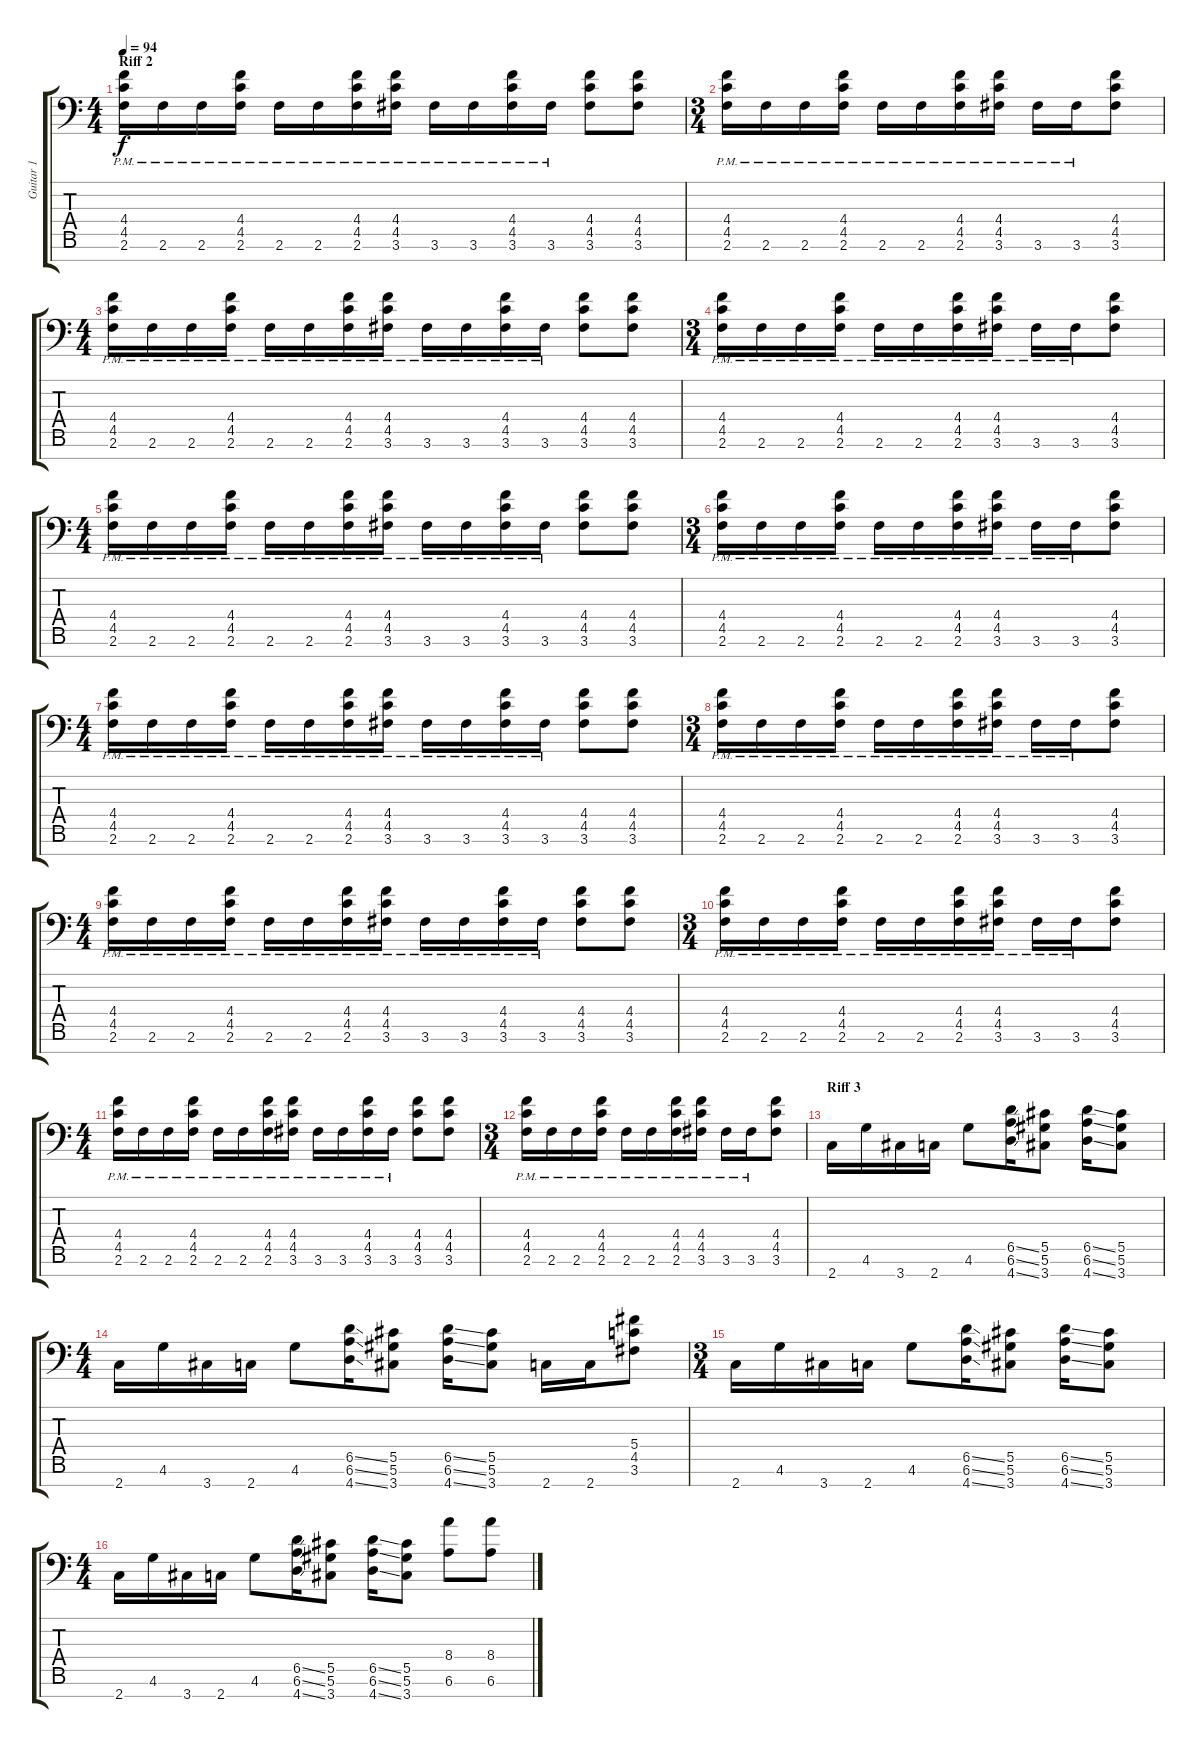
\track ("Guitar 1" "Guitar 1") {instrument electricguitarclean}
\staff {score tabs}
\tuning (Eb4 Bb3 Gb3 Db3 Ab2 Eb2 Bb1) {hide}
\ts (4 4)
\section ("" "Riff 2")
\tempo 94
\clef f4
\ks c
(4.4{pm} 4.5{pm} 2.6{pm}).16{dy f volume 16 balance 0 instrument distortionguitar} 2.6{pm}.16 2.6{pm}.16 (4.4{pm} 4.5{pm} 2.6{pm}).16 2.6{pm}.16 2.6{pm}.16 (4.4{pm} 4.5{pm} 2.6{pm}).16 (4.4{pm} 4.5{pm} 3.6{pm}).16 3.6{pm}.16 3.6{pm}.16 (4.4{pm} 4.5{pm} 3.6{pm}).16 3.6{pm}.16 (4.4 4.5 3.6).8 (4.4 4.5 3.6).8 |
\ts (3 4)
(4.4{pm} 4.5{pm} 2.6{pm}).16 2.6{pm}.16 2.6{pm}.16 (4.4{pm} 4.5{pm} 2.6{pm}).16 2.6{pm}.16 2.6{pm}.16 (4.4{pm} 4.5{pm} 2.6{pm}).16 (4.4{pm} 4.5{pm} 3.6{pm}).16 3.6{pm}.16 3.6{pm}.16 (4.4 4.5 3.6).8 |
\ts (4 4)
(4.4{pm} 4.5{pm} 2.6{pm}).16 2.6{pm}.16 2.6{pm}.16 (4.4{pm} 4.5{pm} 2.6{pm}).16 2.6{pm}.16 2.6{pm}.16 (4.4{pm} 4.5{pm} 2.6{pm}).16 (4.4{pm} 4.5{pm} 3.6{pm}).16 3.6{pm}.16 3.6{pm}.16 (4.4{pm} 4.5{pm} 3.6{pm}).16 3.6{pm}.16 (4.4 4.5 3.6).8 (4.4 4.5 3.6).8 |
\ts (3 4)
(4.4{pm} 4.5{pm} 2.6{pm}).16 2.6{pm}.16 2.6{pm}.16 (4.4{pm} 4.5{pm} 2.6{pm}).16 2.6{pm}.16 2.6{pm}.16 (4.4{pm} 4.5{pm} 2.6{pm}).16 (4.4{pm} 4.5{pm} 3.6{pm}).16 3.6{pm}.16 3.6{pm}.16 (4.4 4.5 3.6).8 |
\ts (4 4)
(4.4{pm} 4.5{pm} 2.6{pm}).16 2.6{pm}.16 2.6{pm}.16 (4.4{pm} 4.5{pm} 2.6{pm}).16 2.6{pm}.16 2.6{pm}.16 (4.4{pm} 4.5{pm} 2.6{pm}).16 (4.4{pm} 4.5{pm} 3.6{pm}).16 3.6{pm}.16 3.6{pm}.16 (4.4{pm} 4.5{pm} 3.6{pm}).16 3.6{pm}.16 (4.4 4.5 3.6).8 (4.4 4.5 3.6).8 |
\ts (3 4)
(4.4{pm} 4.5{pm} 2.6{pm}).16 2.6{pm}.16 2.6{pm}.16 (4.4{pm} 4.5{pm} 2.6{pm}).16 2.6{pm}.16 2.6{pm}.16 (4.4{pm} 4.5{pm} 2.6{pm}).16 (4.4{pm} 4.5{pm} 3.6{pm}).16 3.6{pm}.16 3.6{pm}.16 (4.4 4.5 3.6).8 |
\ts (4 4)
(4.4{pm} 4.5{pm} 2.6{pm}).16 2.6{pm}.16 2.6{pm}.16 (4.4{pm} 4.5{pm} 2.6{pm}).16 2.6{pm}.16 2.6{pm}.16 (4.4{pm} 4.5{pm} 2.6{pm}).16 (4.4{pm} 4.5{pm} 3.6{pm}).16 3.6{pm}.16 3.6{pm}.16 (4.4{pm} 4.5{pm} 3.6{pm}).16 3.6{pm}.16 (4.4 4.5 3.6).8 (4.4 4.5 3.6).8 |
\ts (3 4)
(4.4{pm} 4.5{pm} 2.6{pm}).16 2.6{pm}.16 2.6{pm}.16 (4.4{pm} 4.5{pm} 2.6{pm}).16 2.6{pm}.16 2.6{pm}.16 (4.4{pm} 4.5{pm} 2.6{pm}).16 (4.4{pm} 4.5{pm} 3.6{pm}).16 3.6{pm}.16 3.6{pm}.16 (4.4 4.5 3.6).8 |
\ts (4 4)
(4.4{pm} 4.5{pm} 2.6{pm}).16 2.6{pm}.16 2.6{pm}.16 (4.4{pm} 4.5{pm} 2.6{pm}).16 2.6{pm}.16 2.6{pm}.16 (4.4{pm} 4.5{pm} 2.6{pm}).16 (4.4{pm} 4.5{pm} 3.6{pm}).16 3.6{pm}.16 3.6{pm}.16 (4.4{pm} 4.5{pm} 3.6{pm}).16 3.6{pm}.16 (4.4 4.5 3.6).8 (4.4 4.5 3.6).8 |
\ts (3 4)
(4.4{pm} 4.5{pm} 2.6{pm}).16 2.6{pm}.16 2.6{pm}.16 (4.4{pm} 4.5{pm} 2.6{pm}).16 2.6{pm}.16 2.6{pm}.16 (4.4{pm} 4.5{pm} 2.6{pm}).16 (4.4{pm} 4.5{pm} 3.6{pm}).16 3.6{pm}.16 3.6{pm}.16 (4.4 4.5 3.6).8 |
\ts (4 4)
(4.4{pm} 4.5{pm} 2.6{pm}).16 2.6{pm}.16 2.6{pm}.16 (4.4{pm} 4.5{pm} 2.6{pm}).16 2.6{pm}.16 2.6{pm}.16 (4.4{pm} 4.5{pm} 2.6{pm}).16 (4.4{pm} 4.5{pm} 3.6{pm}).16 3.6{pm}.16 3.6{pm}.16 (4.4{pm} 4.5{pm} 3.6{pm}).16 3.6{pm}.16 (4.4 4.5 3.6).8 (4.4 4.5 3.6).8 |
\ts (3 4)
(4.4{pm} 4.5{pm} 2.6{pm}).16 2.6{pm}.16 2.6{pm}.16 (4.4{pm} 4.5{pm} 2.6{pm}).16 2.6{pm}.16 2.6{pm}.16 (4.4{pm} 4.5{pm} 2.6{pm}).16 (4.4{pm} 4.5{pm} 3.6{pm}).16 3.6{pm}.16 3.6{pm}.16 (4.4 4.5 3.6).8 |
\section ("" "Riff 3")
2.7.16 4.6.16 3.7.16 2.7.16 4.6.8 (6.5{ss} 6.6{ss} 4.7{ss}).16 (5.5 5.6 3.7).8 (6.5{ss} 6.6{ss} 4.7{ss}).16 (5.5 5.6 3.7).8 |
\ts (4 4)
2.7.16 4.6.16 3.7.16 2.7.16 4.6.8 (6.5{ss} 6.6{ss} 4.7{ss}).16 (5.5 5.6 3.7).8 (6.5{ss} 6.6{ss} 4.7{ss}).16 (5.5 5.6 3.7).8 2.7.16 2.7.16 (5.4 4.5 3.6).8 |
\ts (3 4)
2.7.16 4.6.16 3.7.16 2.7.16 4.6.8 (6.5{ss} 6.6{ss} 4.7{ss}).16 (5.5 5.6 3.7).8 (6.5{ss} 6.6{ss} 4.7{ss}).16 (5.5 5.6 3.7).8 |
\ts (4 4)
2.7.16 4.6.16 3.7.16 2.7.16 4.6.8 (6.5{ss} 6.6{ss} 4.7{ss}).16 (5.5 5.6 3.7).8 (6.5{ss} 6.6{ss} 4.7{ss}).16 (5.5 5.6 3.7).8 (8.4 6.6).8 (8.4 6.6).8
